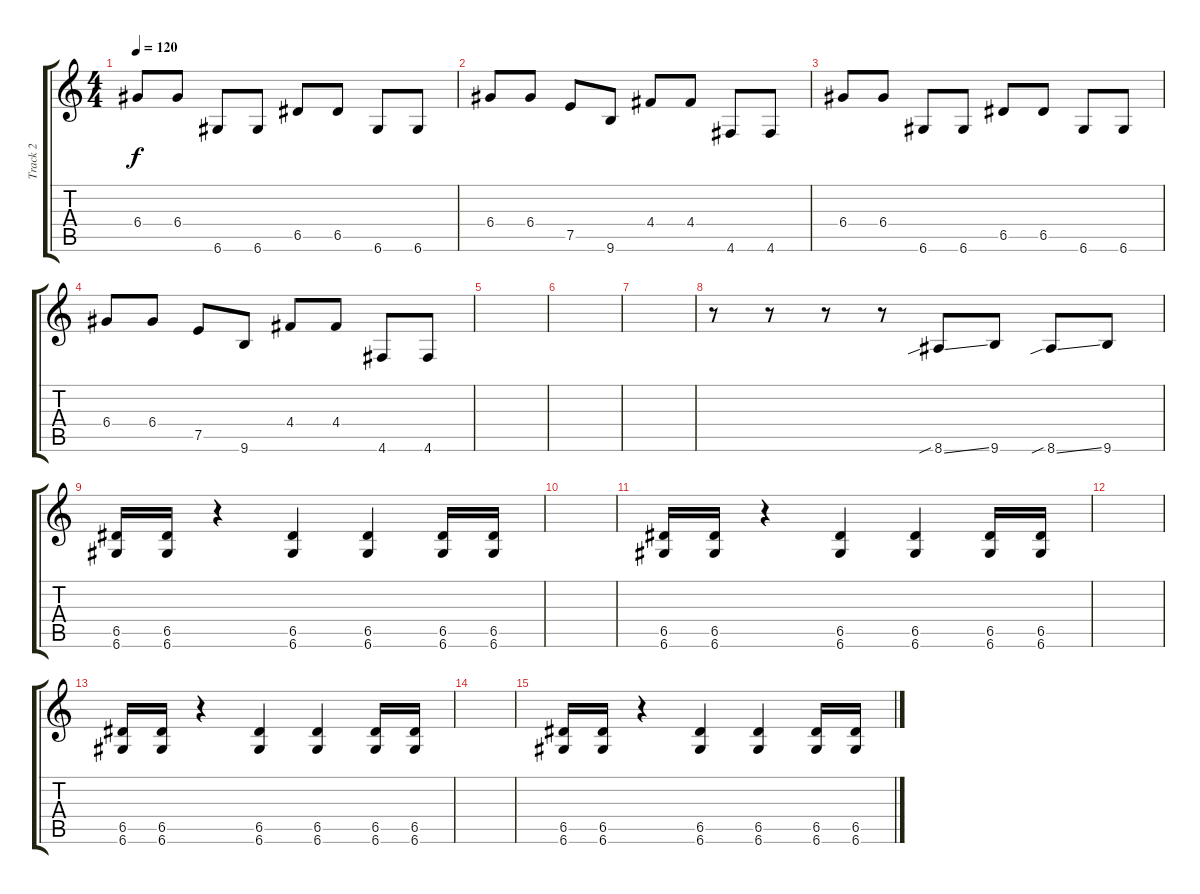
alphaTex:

\track ("Track 2" "Track 2") {instrument distortionguitar}
\staff {score tabs}
\tuning (E4 B3 G3 D3 A2 D2) {hide}
\ts (4 4)
\tempo 120
\clef g2
\ks c
6.4.8{dy f} 6.4.8 6.6.8 6.6.8 6.5.8 6.5.8 6.6.8 6.6.8 |
6.4.8 6.4.8 7.5.8 9.6.8 4.4.8 4.4.8 4.6.8 4.6.8 |
6.4.8 6.4.8 6.6.8 6.6.8 6.5.8 6.5.8 6.6.8 6.6.8 |
6.4.8 6.4.8 7.5.8 9.6.8 4.4.8 4.4.8 4.6.8 4.6.8 |
|
|
|
r.8 r.8 r.8 r.8 8.6{sib ss}.8 9.6.8 8.6{sib ss}.8 9.6.8 |
(6.5 6.6).16 (6.5 6.6).16 r.4 (6.5 6.6).4 (6.5 6.6).4 (6.5 6.6).16 (6.5 6.6).16 |
|
(6.5 6.6).16 (6.5 6.6).16 r.4 (6.5 6.6).4 (6.5 6.6).4 (6.5 6.6).16 (6.5 6.6).16 |
|
(6.5 6.6).16 (6.5 6.6).16 r.4 (6.5 6.6).4 (6.5 6.6).4 (6.5 6.6).16 (6.5 6.6).16 |
|
(6.5 6.6).16 (6.5 6.6).16 r.4 (6.5 6.6).4 (6.5 6.6).4 (6.5 6.6).16 (6.5 6.6).16
